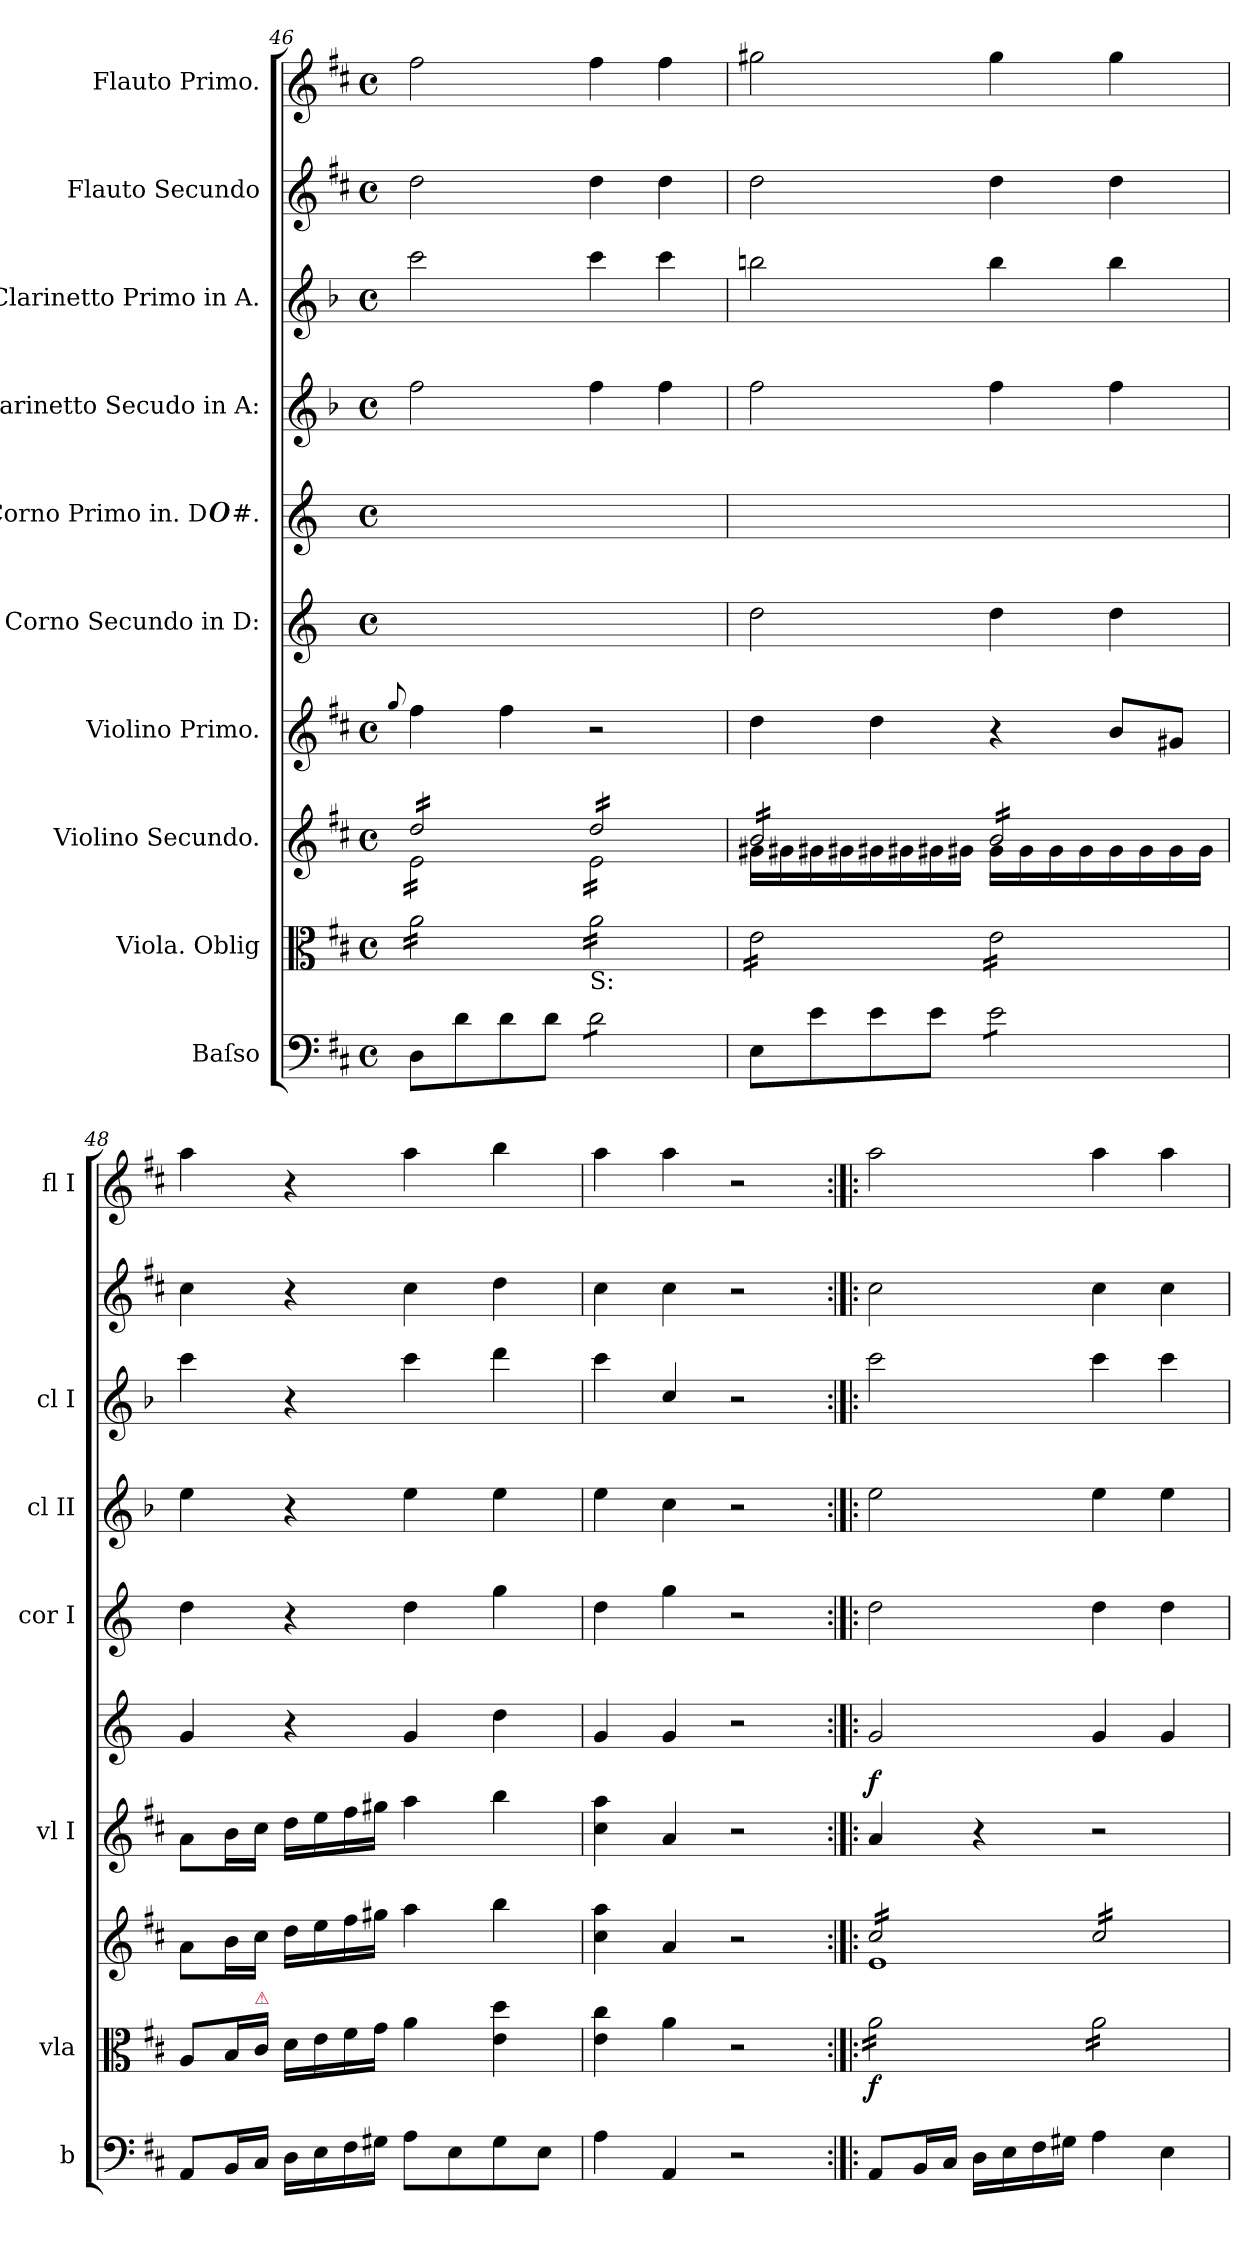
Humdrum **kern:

**kern	**kern	**dynam	**kern	**kern	**dynam	**kern	**kern	**kern	**kern	**kern	**kern	**dynam
*part10	*part9	*part9	*part8	*part7	*part7	*part6	*part5	*part4	*part3	*part2	*part1	*part1
*staff10	*staff9	*staff9	*staff8	*staff7	*staff7	*staff6	*staff5	*staff4	*staff3	*staff2	*staff1	*staff1
*I"Baſso	*I"Viola. Oblig	*	*I"Violino Secundo.	*I"Violino Primo.	*	*I"Corno Secundo in D:	*I"Corno Primo in. D##.	*I"Clarinetto Secudo in A:	*I"Clarinetto Primo in A.	*I"Flauto Secundo	*I"Flauto Primo.	*
*I'b	*I'vla	*	*	*I'vl I	*	*	*I'cor I	*I'cl II	*I'cl I	*	*I'fl I	*
*clefF4	*clefC3	*	*clefG2	*clefG2	*	*clefG2	*clefG2	*clefG2	*clefG2	*clefG2	*clefG2	*
*	*	*	*	*	*	*ITrd6c10	*ITrd6c10	*ITrd2c3	*ITrd2c3	*	*	*
*k[f#c#]	*k[f#c#]	*	*k[f#c#]	*k[f#c#]	*	*k[f#c#]	*k[f#c#]	*k[f#c#]	*k[f#c#]	*k[f#c#]	*k[f#c#]	*
*D:	*D:	*	*D:	*D:	*	*D:	*D:	*D:	*D:	*D:	*D:	*
*M4/4	*M4/4	*	*M4/4	*M4/4	*	*M4/4	*M4/4	*M4/4	*M4/4	*M4/4	*M4/4	*
*met(c)	*met(c)	*	*met(c)	*met(c)	*	*met(c)	*met(c)	*met(c)	*met(c)	*met(c)	*met(c)	*
=46	=46	=46	=46	=46	=46	=46	=46	=46	=46	=46	=46	=46
.	.	.	.	8qqgg/	.	.	.	.	.	.	.	.
*	*	*	*^	*	*	*	*	*	*	*	*	*
*	*tremolo	*	*	*	*	*	*	*	*	*	*	*	*
*	*	*	*tremolo	*	*	*	*	*	*	*	*	*	*
8D\L	16a\LL	.	16dd/LL	16e\LL	4ff#\	.	2d\yy	2f#\yy	2dd\	2aa\	2dd\	2ff#\	.
.	16a\	.	16dd/	16e\	.	.	.	.	.	.	.	.	.
8d\	16a\	.	16dd/	16e\	.	.	.	.	.	.	.	.	.
.	16a\	.	16dd/	16e\	.	.	.	.	.	.	.	.	.
8d\	16a\	.	16dd/	16e\	4ff#\	.	.	.	.	.	.	.	.
.	16a\	.	16dd/	16e\	.	.	.	.	.	.	.	.	.
8d\J	16a\	.	16dd/	16e\	.	.	.	.	.	.	.	.	.
.	16a\JJ	.	16dd/JJ	16e\JJ	.	.	.	.	.	.	.	.	.
!	!LO:TX:b:t=S&colon;	!	!	!	!	!	!	!	!	!	!	!	!
*tremolo	*	*	*	*	*	*	*	*	*	*	*	*	*
8d\L	16a\LL	.	16dd/LL	16e\LL	2r	.	4d\yy	4f#\yy	4dd\	4aa\	4dd\	4ff#\	.
.	16a\	.	16dd/	16e\	.	.	.	.	.	.	.	.	.
8d\	16a\	.	16dd/	16e\	.	.	.	.	.	.	.	.	.
.	16a\	.	16dd/	16e\	.	.	.	.	.	.	.	.	.
8d\	16a\	.	16dd/	16e\	.	.	4d\yy	4f#\yy	4dd\	4aa\	4dd\	4ff#\	.
.	16a\	.	16dd/	16e\	.	.	.	.	.	.	.	.	.
8d\J	16a\	.	16dd/	16e\	.	.	.	.	.	.	.	.	.
*Xtremolo	*	*	*	*	*	*	*	*	*	*	*	*	*
.	16a\JJ	.	16dd/JJ	16e\JJ	.	.	.	.	.	.	.	.	.
=47	=47	=47	=47	=47	=47	=47	=47	=47	=47	=47	=47	=47	=47
8E\L	16e\LL	.	16b/LL	16g#X\LL	4dd\	.	2e\	2e\yy	2dd\	2gg#X\	2dd\	2gg#X\	.
.	16e\	.	16b/	16g#X\	.	.	.	.	.	.	.	.	.
8e\	16e\	.	16b/	16g#X\	.	.	.	.	.	.	.	.	.
.	16e\	.	16b/	16g#X\	.	.	.	.	.	.	.	.	.
8e\	16e\	.	16b/	16g#X\	4dd\	.	.	.	.	.	.	.	.
.	16e\	.	16b/	16g#X\	.	.	.	.	.	.	.	.	.
8e\J	16e\	.	16b/	16g#X\	.	.	.	.	.	.	.	.	.
.	16e\JJ	.	16b/JJ	16g#X\JJ	.	.	.	.	.	.	.	.	.
*tremolo	*	*	*	*	*	*	*	*	*	*	*	*	*
8e\L	16e\LL	.	16b/LL	16g#\LL	4r	.	4e\	4e\yy	4dd\	4gg#\	4dd\	4gg#\	.
.	16e\	.	16b/	16g#\	.	.	.	.	.	.	.	.	.
8e\	16e\	.	16b/	16g#\	.	.	.	.	.	.	.	.	.
.	16e\	.	16b/	16g#\	.	.	.	.	.	.	.	.	.
8e\	16e\	.	16b/	16g#\	8b/L	.	4e\	4e\yy	4dd\	4gg#\	4dd\	4gg#\	.
.	16e\	.	16b/	16g#\	.	.	.	.	.	.	.	.	.
8e\J	16e\	.	16b/	16g#\	8g#X/J	.	.	.	.	.	.	.	.
*Xtremolo	*	*	*	*	*	*	*	*	*	*	*	*	*
.	16e\JJ	.	16b/JJ	16g#\JJ	.	.	.	.	.	.	.	.	.
*	*	*	*Xtremolo	*	*	*	*	*	*	*	*	*	*
*	*Xtremolo	*	*	*	*	*	*	*	*	*	*	*	*
*	*	*	*v	*v	*	*	*	*	*	*	*	*	*
=48	=48	=48	=48	=48	=48	=48	=48	=48	=48	=48	=48	=48
8AA/L	8A/L	.	8a\L	8a\L	.	4A/	4e\	4cc#\	4aa\	4cc#\	4aa\	.
16BB/L	16B/L	.	16b\L	16b\L	.	.	.	.	.	.	.	.
!	!LO:TX:a:color=crimson:t=⚠	!	!	!	!	!	!	!	!	!	!	!
16C#/JJ	16c#/JJ	.	16cc#\JJ	16cc#\JJ	.	.	.	.	.	.	.	.
16D\LL	16d\LL	.	16dd\LL	16dd\LL	.	4r	4r	4r	4r	4r	4r	.
16E\	16e\	.	16ee\	16ee\	.	.	.	.	.	.	.	.
16F#\	16f#\	.	16ff#\	16ff#\	.	.	.	.	.	.	.	.
16G#X\JJ	16g\JJ	.	16gg#X\JJ	16gg#X\JJ	.	.	.	.	.	.	.	.
8A\L	4a\	.	4aa\	4aa\	.	4A/	4e\	4cc#\	4aa\	4cc#\	4aa\	.
8E\	.	.	.	.	.	.	.	.	.	.	.	.
8G#\	4e\ 4dd\	.	4bb\	4bb\	.	4e\	4a\	4cc#\	4bb\	4dd\	4bb\	.
8E\J	.	.	.	.	.	.	.	.	.	.	.	.
=49	=49	=49	=49	=49	=49	=49	=49	=49	=49	=49	=49	=49
4A\	4e\ 4cc#\	.	4cc#\ 4aa\	4cc#\ 4aa\	.	4A/	4e\	4cc#\	4aa\	4cc#\	4aa\	.
4AA/	4a\	.	4a/	4a/	.	4A/	4a\	4a\	4a/	4cc#\	4aa\	.
2r	2r	.	2r	2r	.	2r	2r	2r	2r	2r	2r	.
=50:|!|:	=50:|!|:	=50:|!|:	=50:|!|:	=50:|!|:	=50:|!|:	=50:|!|:	=50:|!|:	=50:|!|:	=50:|!|:	=50:|!|:	=50:|!|:	=50:|!|:
*	*	*	*^	*	*	*	*	*	*	*	*	*
!	!	!	!	!	!	!LO:DY:a	!	!	!	!	!	!	!
*	*tremolo	*	*	*	*	*	*	*	*	*	*	*	*
*	*	*	*tremolo	*	*	*	*	*	*	*	*	*	*
8AA/L	16a\LL	f	16cc#/LL	1e	4a/	f	2A/	2e\	2cc#\	2aa\	2cc#\	2aa\	for
.	16a\	.	16cc#/	.	.	.	.	.	.	.	.	.	.
16BB/L	16a\	.	16cc#/	.	.	.	.	.	.	.	.	.	.
16C#/JJ	16a\	.	16cc#/	.	.	.	.	.	.	.	.	.	.
16D\LL	16a\	.	16cc#/	.	4r	.	.	.	.	.	.	.	.
16E\	16a\	.	16cc#/	.	.	.	.	.	.	.	.	.	.
16F#\	16a\	.	16cc#/	.	.	.	.	.	.	.	.	.	.
16G#X\JJ	16a\JJ	.	16cc#/JJ	.	.	.	.	.	.	.	.	.	.
4A\	16a\LL	.	16cc#/LL	.	2r	.	4A/	4e\	4cc#\	4aa\	4cc#\	4aa\	.
.	16a\	.	16cc#/	.	.	.	.	.	.	.	.	.	.
.	16a\	.	16cc#/	.	.	.	.	.	.	.	.	.	.
.	16a\	.	16cc#/	.	.	.	.	.	.	.	.	.	.
4E\	16a\	.	16cc#/	.	.	.	4A/	4e\	4cc#\	4aa\	4cc#\	4aa\	.
.	16a\	.	16cc#/	.	.	.	.	.	.	.	.	.	.
.	16a\	.	16cc#/	.	.	.	.	.	.	.	.	.	.
.	16a\JJ	.	16cc#/JJ	.	.	.	.	.	.	.	.	.	.
*	*	*	*Xtremolo	*	*	*	*	*	*	*	*	*	*
*	*Xtremolo	*	*	*	*	*	*	*	*	*	*	*	*
*	*	*	*v	*v	*	*	*	*	*	*	*	*	*
=	=	=	=	=	=	=	=	=	=	=	=	=
*-	*-	*-	*-	*-	*-	*-	*-	*-	*-	*-	*-	*-
